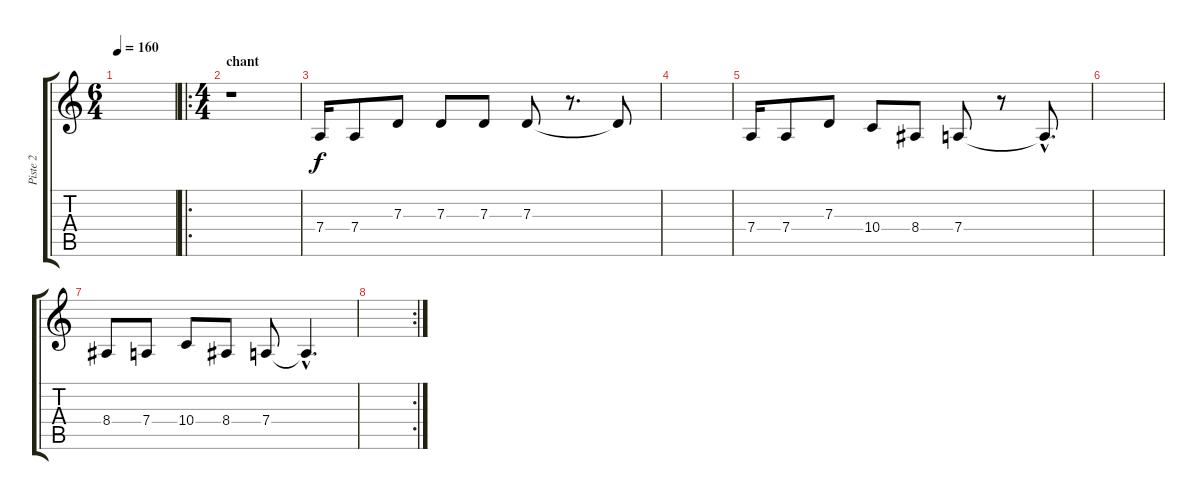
\track ("Piste 2" "Piste 2") {instrument lead6voice}
\staff {score tabs}
\tuning (E4 B3 G3 D3 A2 E2) {hide}
\ts (6 4)
\tempo 160
\clef g2
\ks c
|
\ro
\ts (4 4)
\section ("" "chant")
r.1 |
7.4.16 7.4.8 7.3.8 7.3.8 7.3.8 7.3.8 r.8{d} 7.3{t}.8 |
|
7.4.16 7.4.8 7.3.8 10.4.8 8.4.8 7.4.8 r.8 7.4{hac t}.8{d} |
|
8.4.8 7.4.8 10.4.8 8.4.8 7.4.8 7.4{hac t}.4{d} |
\rc 2
